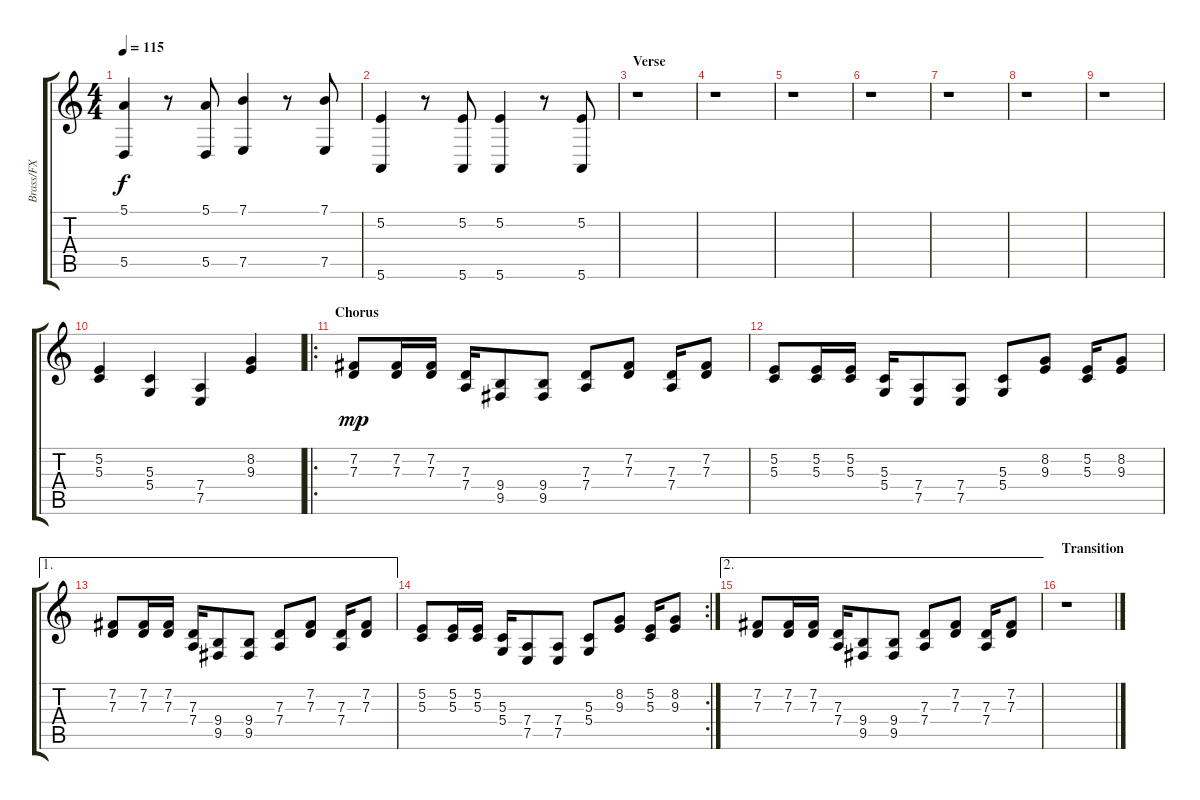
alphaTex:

\track ("Brass/FX" "Brass/FX") {instrument brasssection}
\staff {score tabs}
\tuning (E4 B3 G3 D3 A2 E2) {hide}
\ts (4 4)
\tempo 115
\clef g2
\ks c
(5.1 5.5).4{dy f balance 16 instrument pad6metallic} r.8 (5.1 5.5).8 (7.1 7.5).4 r.8 (7.1 7.5).8 |
(5.2 5.6).4 r.8 (5.2 5.6).8 (5.2 5.6).4 r.8 (5.2 5.6).8 |
\section ("" "Verse")
r.1 |
r.1 |
r.1 |
r.1 |
r.1 |
r.1 |
r.1 |
(5.2 5.3).4{instrument brasssection} (5.3 5.4).4 (7.4 7.5).4 (8.2 9.3).4 |
\ro
\section ("" "Chorus")
(7.2 7.3).8{dy mp volume 13 balance 6} (7.2 7.3).16 (7.2 7.3).16 (7.3 7.4).16 (9.4 9.5).8 (9.4 9.5).8 (7.3 7.4).8 (7.2 7.3).8 (7.3 7.4).16 (7.2 7.3).8 |
(5.2 5.3).8 (5.2 5.3).16 (5.2 5.3).16 (5.3 5.4).16 (7.4 7.5).8 (7.4 7.5).8 (5.3 5.4).8 (8.2 9.3).8 (5.2 5.3).16 (8.2 9.3).8 |
\ae 1
(7.2 7.3).8 (7.2 7.3).16 (7.2 7.3).16 (7.3 7.4).16 (9.4 9.5).8 (9.4 9.5).8 (7.3 7.4).8 (7.2 7.3).8 (7.3 7.4).16 (7.2 7.3).8 |
\rc 2
(5.2 5.3).8 (5.2 5.3).16 (5.2 5.3).16 (5.3 5.4).16 (7.4 7.5).8 (7.4 7.5).8 (5.3 5.4).8 (8.2 9.3).8 (5.2 5.3).16 (8.2 9.3).8 |
\ae 2
(7.2 7.3).8 (7.2 7.3).16 (7.2 7.3).16 (7.3 7.4).16 (9.4 9.5).8 (9.4 9.5).8 (7.3 7.4).8 (7.2 7.3).8 (7.3 7.4).16 (7.2 7.3).8 |
\section ("" "Transition")
r.1
